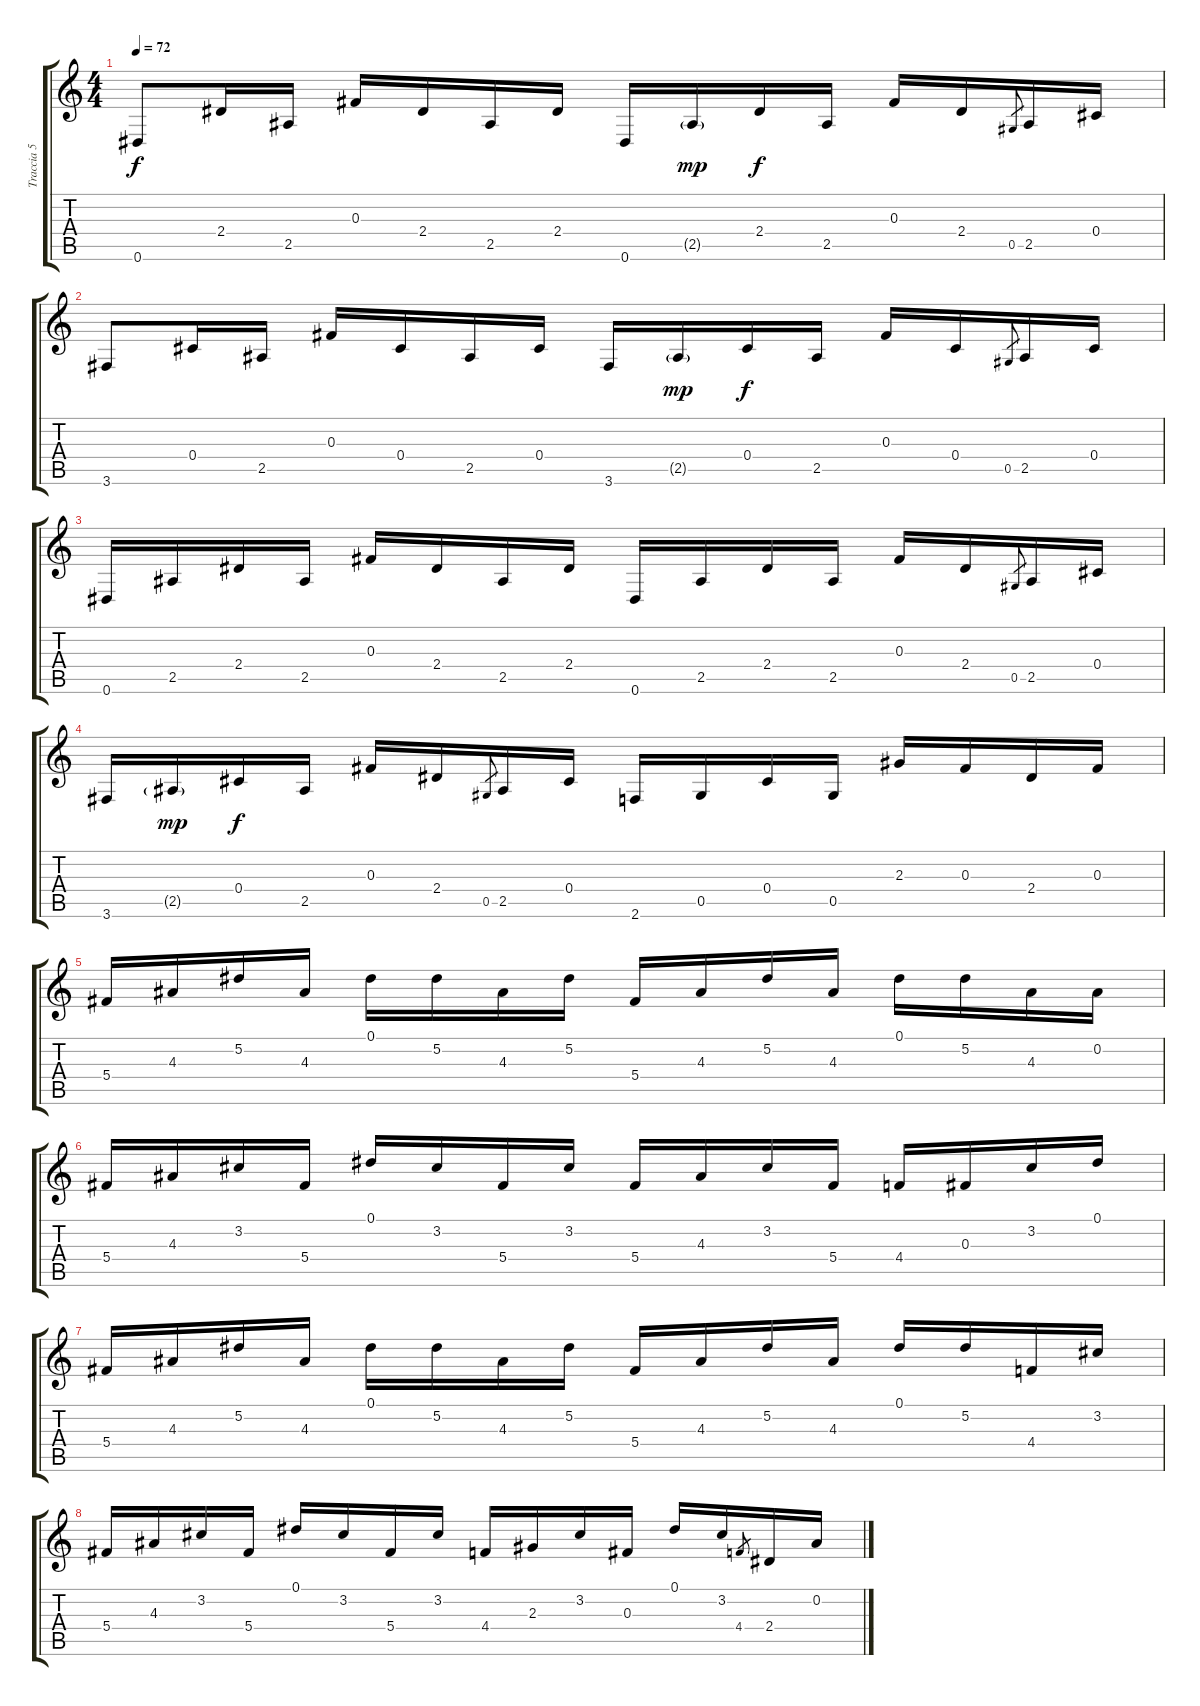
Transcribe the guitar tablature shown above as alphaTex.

\track ("Traccia 5" "Traccia 5") {instrument electricguitarclean}
\staff {score tabs}
\tuning (Eb4 Bb3 Gb3 Db3 Ab2 Eb2) {hide}
\ts (4 4)
\tempo 72
\clef g2
\ks c
0.6.8{dy f} 2.4.16 2.5.16 0.3.16 2.4.16 2.5.16 2.4.16 0.6.16 2.5{g}.16{dy mp} 2.4.16{dy f} 2.5.16 0.3.16 2.4.16 0.5.8{gr} 2.5.16 0.4.16 |
3.6.8 0.4.16 2.5.16 0.3.16 0.4.16 2.5.16 0.4.16 3.6.16 2.5{g}.16{dy mp} 0.4.16{dy f} 2.5.16 0.3.16 0.4.16 0.5.8{gr} 2.5.16 0.4.16 |
0.6.16 2.5.16 2.4.16 2.5.16 0.3.16 2.4.16 2.5.16 2.4.16 0.6.16 2.5.16 2.4.16 2.5.16 0.3.16 2.4.16 0.5.8{gr} 2.5.16 0.4.16 |
3.6.16 2.5{g}.16{dy mp} 0.4.16{dy f} 2.5.16 0.3.16 2.4.16 0.5.8{gr} 2.5.16 0.4.16 2.6.16 0.5.16 0.4.16 0.5.16 2.3.16 0.3.16 2.4.16 0.3.16 |
5.4.16 4.3.16 5.2.16 4.3.16 0.1.16 5.2.16 4.3.16 5.2.16 5.4.16 4.3.16 5.2.16 4.3.16 0.1.16 5.2.16 4.3.16 0.2.16 |
5.4.16 4.3.16 3.2.16 5.4.16 0.1.16 3.2.16 5.4.16 3.2.16 5.4.16 4.3.16 3.2.16 5.4.16 4.4.16 0.3.16 3.2.16 0.1.16 |
5.4.16 4.3.16 5.2.16 4.3.16 0.1.16 5.2.16 4.3.16 5.2.16 5.4.16 4.3.16 5.2.16 4.3.16 0.1.16 5.2.16 4.4.16 3.2.16 |
5.4.16 4.3.16 3.2.16 5.4.16 0.1.16 3.2.16 5.4.16 3.2.16 4.4.16 2.3.16 3.2.16 0.3.16 0.1.16 3.2.16 4.4.8{gr} 2.4.16 0.2.16
